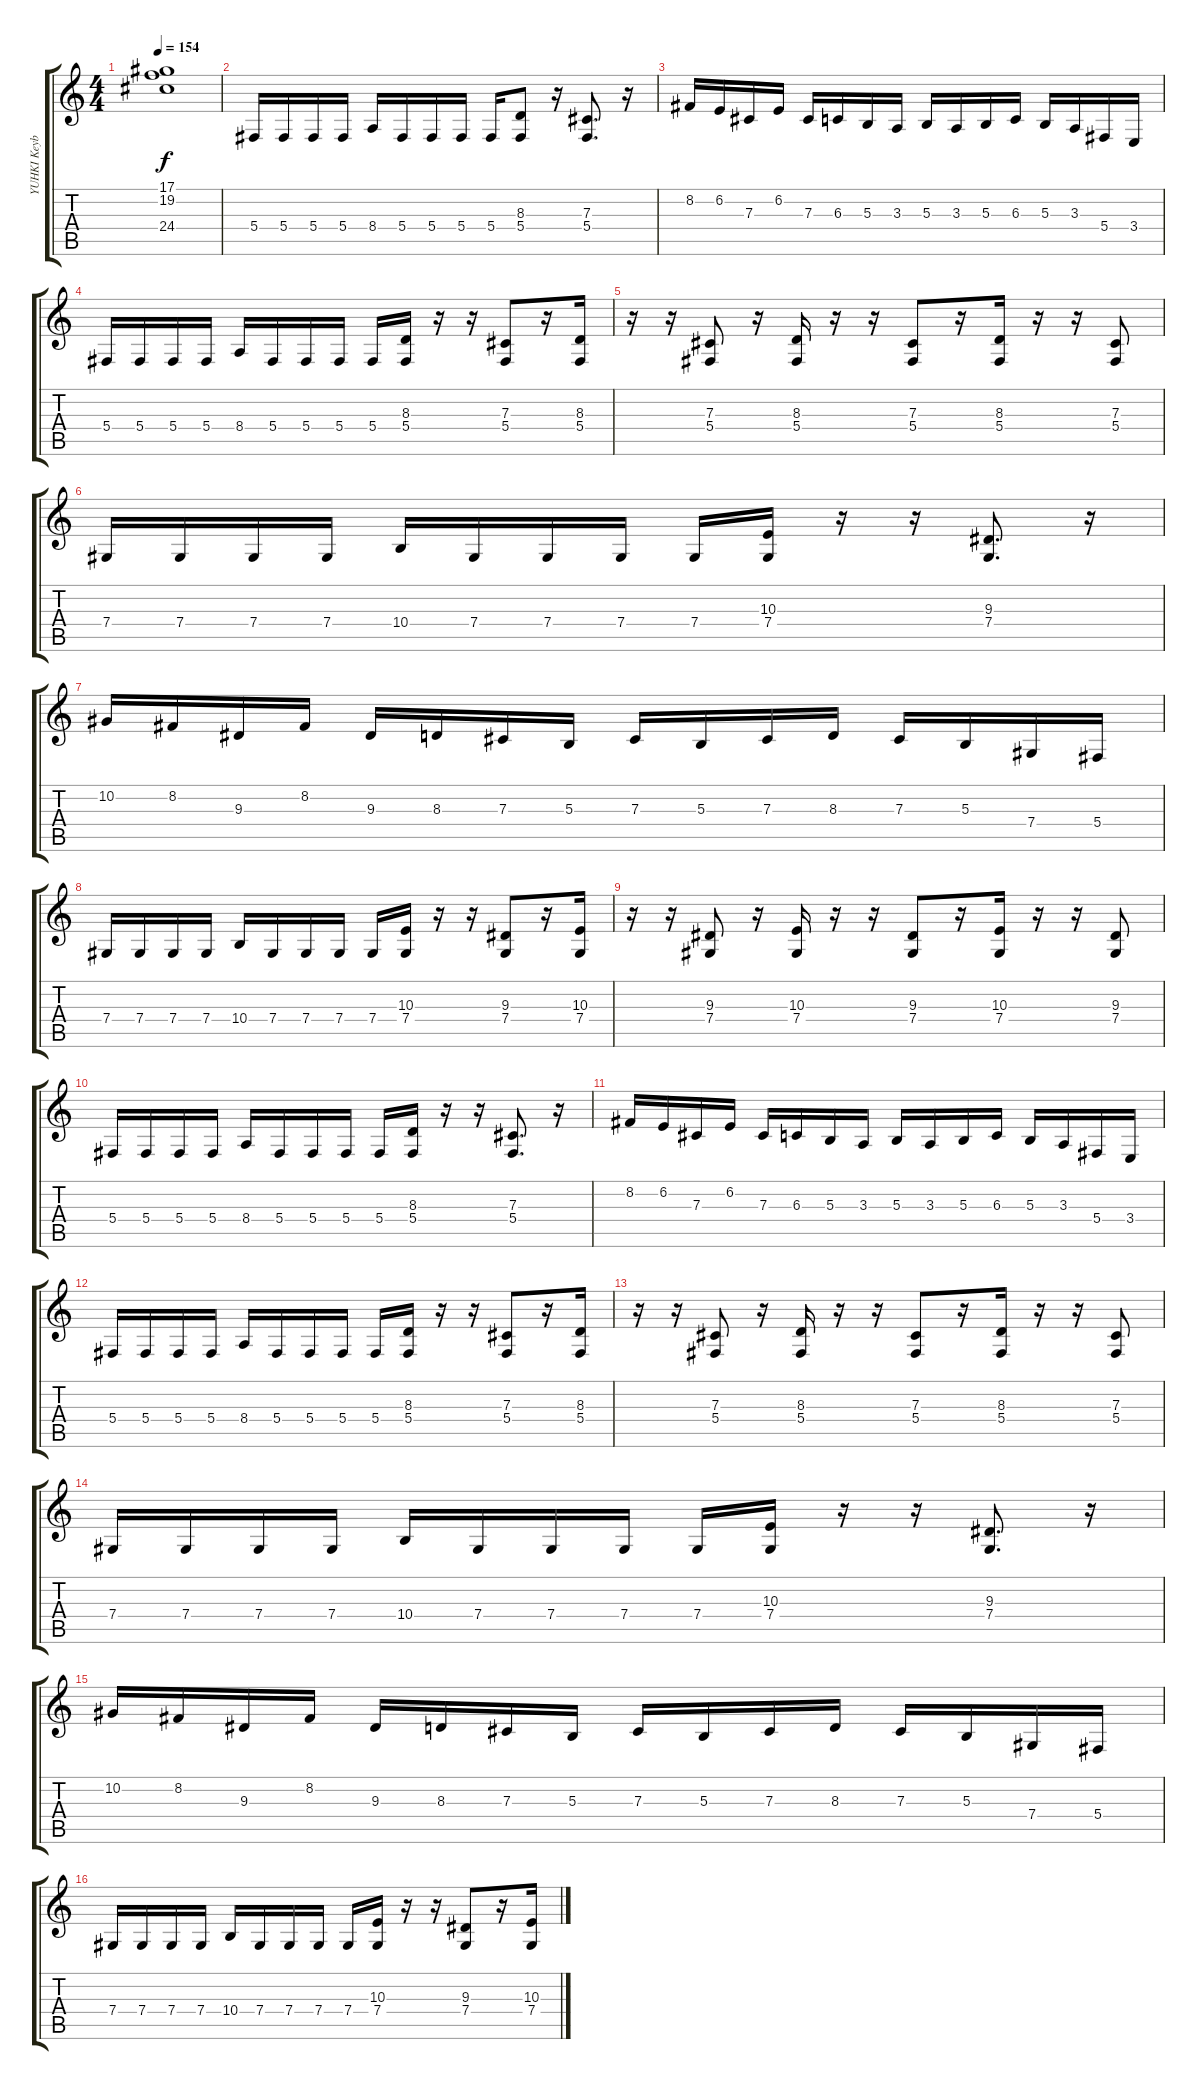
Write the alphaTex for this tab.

\track ("YUHKI Keyboard I" "YUHKI Keyb") {instrument stringensemble1}
\staff {score tabs}
\tuning (Eb4 Bb3 Gb3 Db3 Ab2 Eb2) {hide}
\ts (4 4)
\tempo 154
\clef g2
\ks c
(17.1{t} 19.2{t} 24.4{t}).1{dy f} |
5.4.16{volume 16 instrument drawbarorgan} 5.4.16 5.4.16 5.4.16 8.4.16 5.4.16 5.4.16 5.4.16 5.4.16 (8.3 5.4).8 r.16 (7.3 5.4).8{d} r.16 |
8.2.16 6.2.16 7.3.16 6.2.16 7.3.16 6.3.16 5.3.16 3.3.16 5.3.16 3.3.16 5.3.16 6.3.16 5.3.16 3.3.16 5.4.16 3.4.16 |
5.4.16 5.4.16 5.4.16 5.4.16 8.4.16 5.4.16 5.4.16 5.4.16 5.4.16 (8.3 5.4).16 r.16 r.16 (7.3 5.4).8 r.16 (8.3 5.4).16 |
r.16 r.16 (7.3 5.4).8 r.16 (8.3 5.4).16 r.16 r.16 (7.3 5.4).8 r.16 (8.3 5.4).16 r.16 r.16 (7.3 5.4).8 |
7.4.16 7.4.16 7.4.16 7.4.16 10.4.16 7.4.16 7.4.16 7.4.16 7.4.16 (10.3 7.4).16 r.16 r.16 (9.3 7.4).8{d} r.16 |
10.2.16 8.2.16 9.3.16 8.2.16 9.3.16 8.3.16 7.3.16 5.3.16 7.3.16 5.3.16 7.3.16 8.3.16 7.3.16 5.3.16 7.4.16 5.4.16 |
7.4.16 7.4.16 7.4.16 7.4.16 10.4.16 7.4.16 7.4.16 7.4.16 7.4.16 (10.3 7.4).16 r.16 r.16 (9.3 7.4).8 r.16 (10.3 7.4).16 |
r.16 r.16 (9.3 7.4).8 r.16 (10.3 7.4).16 r.16 r.16 (9.3 7.4).8 r.16 (10.3 7.4).16 r.16 r.16 (9.3 7.4).8 |
5.4.16 5.4.16 5.4.16 5.4.16 8.4.16 5.4.16 5.4.16 5.4.16 5.4.16 (8.3 5.4).16 r.16 r.16 (7.3 5.4).8{d} r.16 |
8.2.16 6.2.16 7.3.16 6.2.16 7.3.16 6.3.16 5.3.16 3.3.16 5.3.16 3.3.16 5.3.16 6.3.16 5.3.16 3.3.16 5.4.16 3.4.16 |
5.4.16 5.4.16 5.4.16 5.4.16 8.4.16 5.4.16 5.4.16 5.4.16 5.4.16 (8.3 5.4).16 r.16 r.16 (7.3 5.4).8 r.16 (8.3 5.4).16 |
r.16 r.16 (7.3 5.4).8 r.16 (8.3 5.4).16 r.16 r.16 (7.3 5.4).8 r.16 (8.3 5.4).16 r.16 r.16 (7.3 5.4).8 |
7.4.16 7.4.16 7.4.16 7.4.16 10.4.16 7.4.16 7.4.16 7.4.16 7.4.16 (10.3 7.4).16 r.16 r.16 (9.3 7.4).8{d} r.16 |
10.2.16 8.2.16 9.3.16 8.2.16 9.3.16 8.3.16 7.3.16 5.3.16 7.3.16 5.3.16 7.3.16 8.3.16 7.3.16 5.3.16 7.4.16 5.4.16 |
7.4.16 7.4.16 7.4.16 7.4.16 10.4.16 7.4.16 7.4.16 7.4.16 7.4.16 (10.3 7.4).16 r.16 r.16 (9.3 7.4).8 r.16 (10.3 7.4).16
